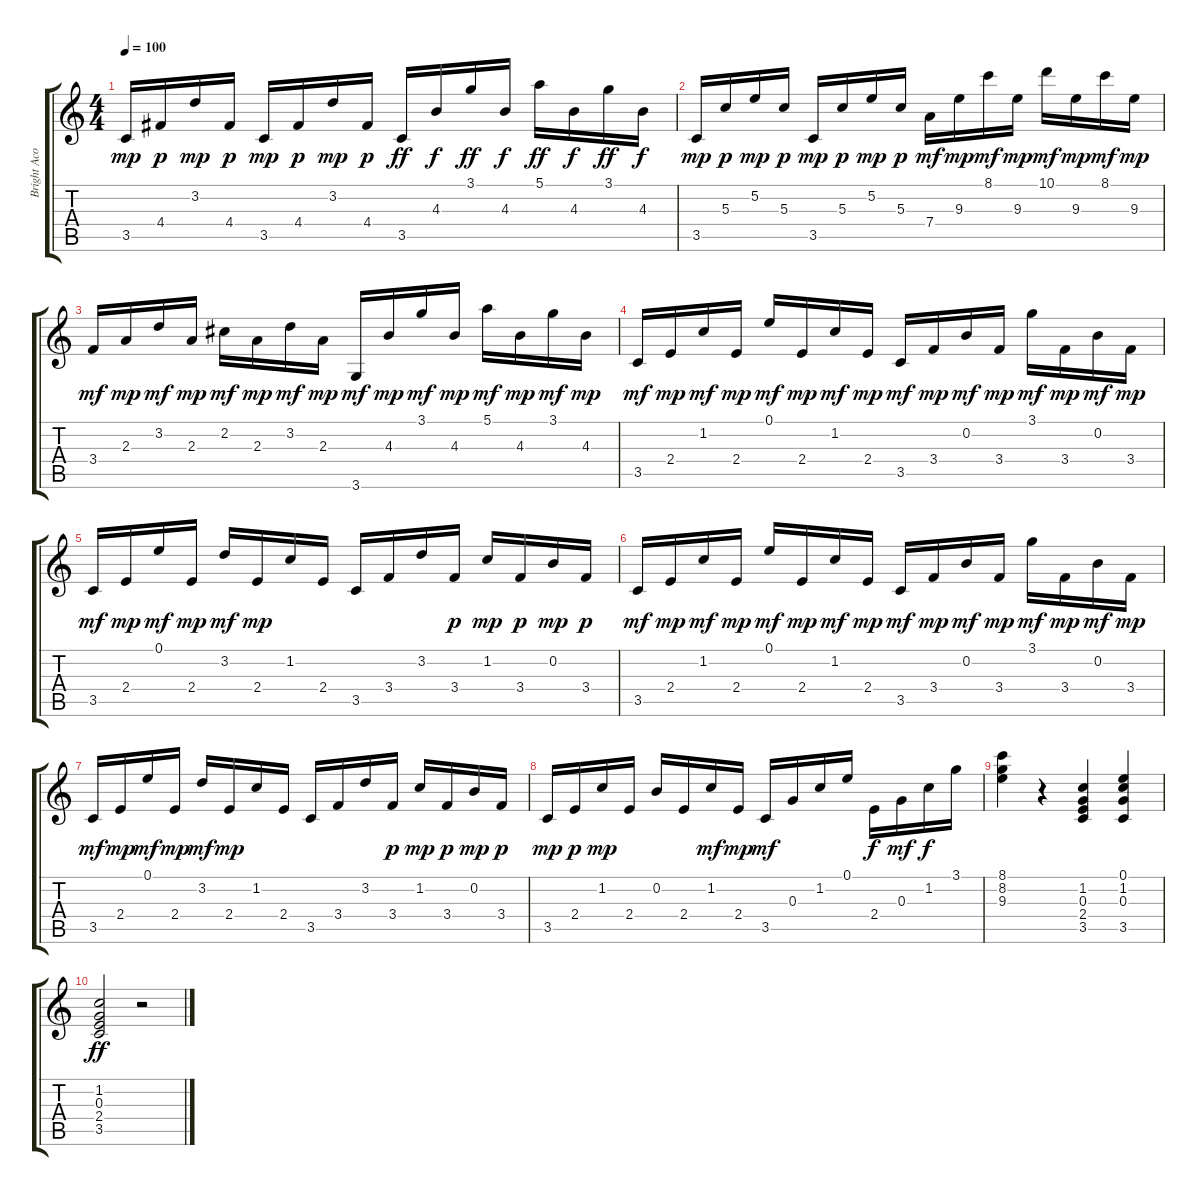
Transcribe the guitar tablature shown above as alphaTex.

\track ("Bright Acoustic " "Bright Aco") {instrument acousticguitarnylon}
\staff {score tabs}
\tuning (E4 B3 G3 D3 A2 E2) {hide}
\ts (4 4)
\tempo 100
\clef g2
\ks c
3.5.16{dy mp} 4.4.16{dy p} 3.2.16{dy mp} 4.4.16{dy p} 3.5.16{dy mp} 4.4.16{dy p} 3.2.16{dy mp} 4.4.16{dy p} 3.5.16{dy ff} 4.3.16{dy f} 3.1.16{dy ff} 4.3.16{dy f} 5.1.16{dy ff} 4.3.16{dy f} 3.1.16{dy ff} 4.3.16{dy f} |
3.5.16{dy mp} 5.3.16{dy p} 5.2.16{dy mp} 5.3.16{dy p} 3.5.16{dy mp} 5.3.16{dy p} 5.2.16{dy mp} 5.3.16{dy p} 7.4.16{dy mf} 9.3.16{dy mp} 8.1.16{dy mf} 9.3.16{dy mp} 10.1.16{dy mf} 9.3.16{dy mp} 8.1.16{dy mf} 9.3.16{dy mp} |
3.4.16{dy mf} 2.3.16{dy mp} 3.2.16{dy mf} 2.3.16{dy mp} 2.2.16{dy mf} 2.3.16{dy mp} 3.2.16{dy mf} 2.3.16{dy mp} 3.6.16{dy mf} 4.3.16{dy mp} 3.1.16{dy mf} 4.3.16{dy mp} 5.1.16{dy mf} 4.3.16{dy mp} 3.1.16{dy mf} 4.3.16{dy mp} |
3.5.16{dy mf} 2.4.16{dy mp} 1.2.16{dy mf} 2.4.16{dy mp} 0.1.16{dy mf} 2.4.16{dy mp} 1.2.16{dy mf} 2.4.16{dy mp} 3.5.16{dy mf} 3.4.16{dy mp} 0.2.16{dy mf} 3.4.16{dy mp} 3.1.16{dy mf} 3.4.16{dy mp} 0.2.16{dy mf} 3.4.16{dy mp} |
3.5.16{dy mf} 2.4.16{dy mp} 0.1.16{dy mf} 2.4.16{dy mp} 3.2.16{dy mf} 2.4.16{dy mp} 1.2.16 2.4.16 3.5.16 3.4.16 3.2.16 3.4.16{dy p} 1.2.16{dy mp} 3.4.16{dy p} 0.2.16{dy mp} 3.4.16{dy p} |
3.5.16{dy mf} 2.4.16{dy mp} 1.2.16{dy mf} 2.4.16{dy mp} 0.1.16{dy mf} 2.4.16{dy mp} 1.2.16{dy mf} 2.4.16{dy mp} 3.5.16{dy mf} 3.4.16{dy mp} 0.2.16{dy mf} 3.4.16{dy mp} 3.1.16{dy mf} 3.4.16{dy mp} 0.2.16{dy mf} 3.4.16{dy mp} |
3.5.16{dy mf} 2.4.16{dy mp} 0.1.16{dy mf} 2.4.16{dy mp} 3.2.16{dy mf} 2.4.16{dy mp} 1.2.16 2.4.16 3.5.16 3.4.16 3.2.16 3.4.16{dy p} 1.2.16{dy mp} 3.4.16{dy p} 0.2.16{dy mp} 3.4.16{dy p} |
3.5.16{dy mp} 2.4.16{dy p} 1.2.16{dy mp} 2.4.16 0.2.16 2.4.16 1.2.16{dy mf} 2.4.16{dy mp} 3.5.16{dy mf} 0.3.16 1.2.16 0.1.16 2.4.16{dy f} 0.3.16{dy mf} 1.2.16{dy f} 3.1.16 |
(8.1 8.2 9.3).4 r.4 (1.2 0.3 2.4 3.5).4 (0.1 1.2 0.3 3.5).4 |
(1.2 0.3 2.4 3.5).2{dy ff} r.2
